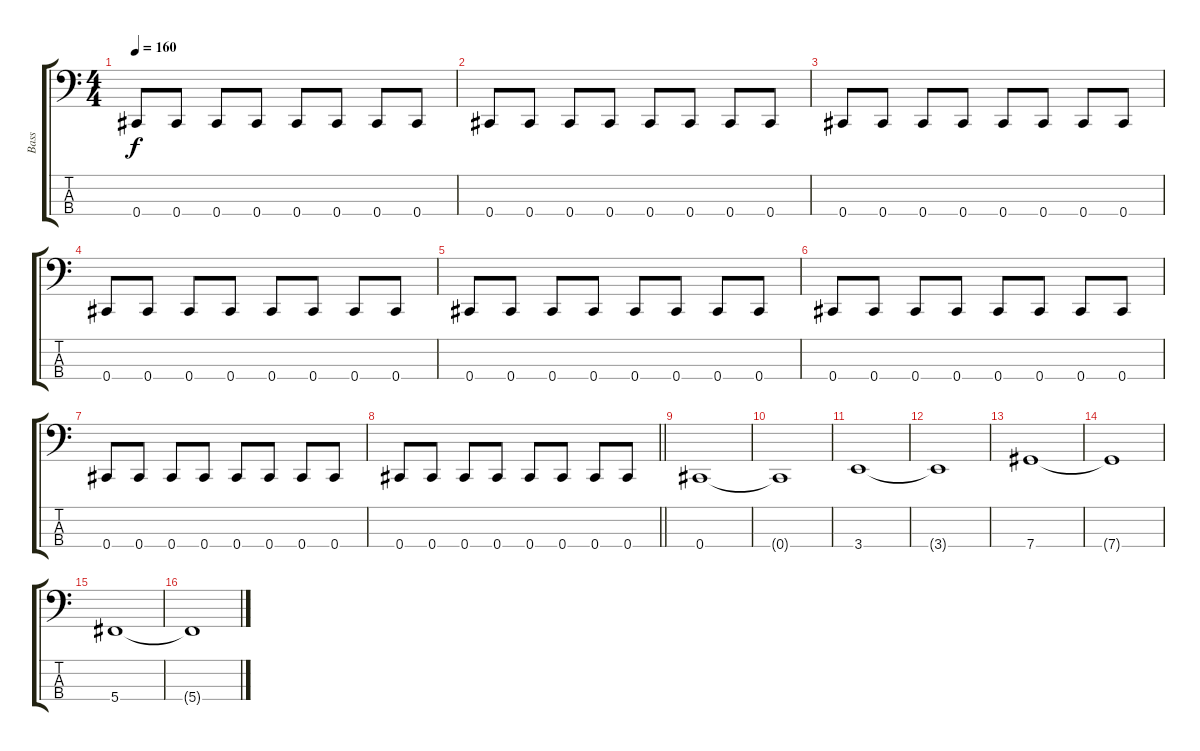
\track ("Bass" "Bass") {instrument electricbassfinger}
\staff {score tabs}
\tuning (Gb2 Db2 Ab1 Db1) {hide}
\ts (4 4)
\tempo 160
\clef f4
\ks c
0.4.8{dy f volume 4} 0.4.8 0.4.8 0.4.8 0.4.8 0.4.8 0.4.8 0.4.8 |
0.4.8 0.4.8 0.4.8 0.4.8 0.4.8 0.4.8 0.4.8 0.4.8 |
0.4.8 0.4.8 0.4.8 0.4.8 0.4.8 0.4.8 0.4.8 0.4.8 |
0.4.8 0.4.8 0.4.8 0.4.8 0.4.8 0.4.8 0.4.8 0.4.8 |
0.4.8{volume 0} 0.4.8 0.4.8 0.4.8 0.4.8 0.4.8 0.4.8 0.4.8 |
0.4.8 0.4.8 0.4.8 0.4.8 0.4.8 0.4.8 0.4.8 0.4.8 |
0.4.8 0.4.8 0.4.8 0.4.8 0.4.8 0.4.8 0.4.8 0.4.8 |
\barLineRight lightlight
0.4.8 0.4.8 0.4.8 0.4.8 0.4.8 0.4.8 0.4.8 0.4.8 |
\section ("" "")
0.4.1{volume 16 instrument electricbassfinger} |
0.4{t}.1 |
3.4.1 |
3.4{t}.1 |
7.4.1 |
7.4{t}.1 |
5.4.1 |
5.4{t}.1
